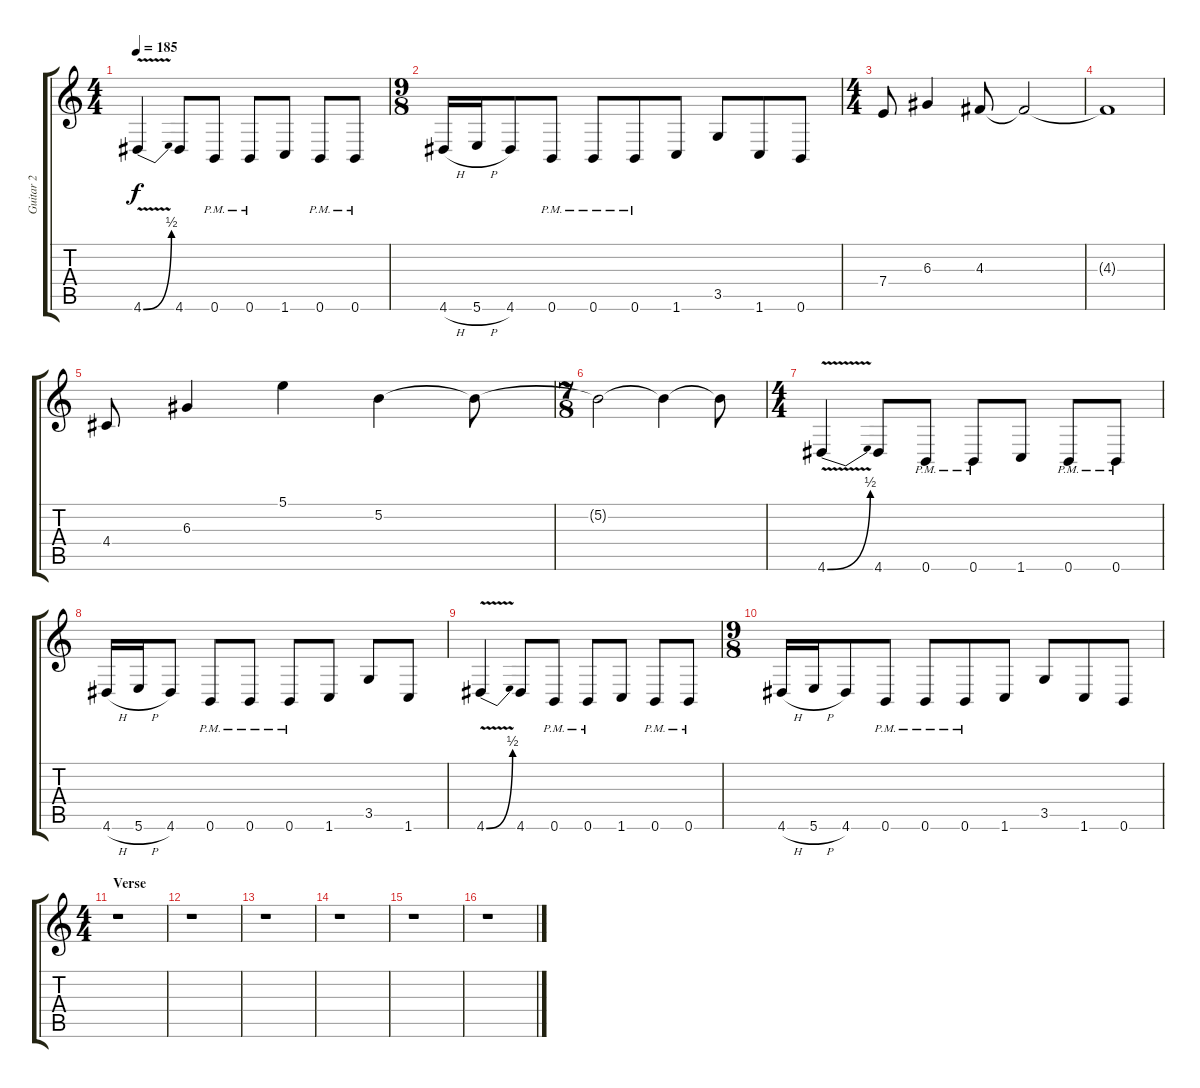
\track ("Guitar 2" "Guitar 2") {instrument distortionguitar}
\staff {score tabs}
\tuning (B3 Gb3 D3 A2 E2 B1) {hide}
\ts (4 4)
\tempo 185
\clef g2
\ks c
4.6{be (bend 0 0 60 2) v}.4{dy f} 4.6.8 0.6{pm}.8 0.6{pm}.8 1.6.8 0.6{pm}.8 0.6{pm}.8 |
\ts (9 8)
4.6{h}.16 5.6{h}.16 4.6.8 0.6{pm}.8 0.6{pm}.8 0.6{pm}.8 1.6.8 3.5.8 1.6.8 0.6.8 |
\ts (4 4)
7.4.8{volume 10 instrument electricguitarclean} 6.3.4 4.3.8 4.3{t}.2 |
4.3{t}.1 |
4.4.8 6.3.4 5.1.4 5.2.4 5.2{t}.8 |
\ts (7 8)
5.2{t}.2 5.2{t}.4 5.2{t}.8 |
\ts (4 4)
4.6{be (bend 0 0 60 2) v}.4{volume 13 instrument distortionguitar} 4.6.8 0.6{pm}.8 0.6{pm}.8 1.6.8 0.6{pm}.8 0.6{pm}.8 |
4.6{h}.16 5.6{h}.16 4.6.8 0.6{pm}.8 0.6{pm}.8 0.6{pm}.8 1.6.8 3.5.8 1.6.8 |
4.6{be (bend 0 0 60 2) v}.4 4.6.8 0.6{pm}.8 0.6{pm}.8 1.6.8 0.6{pm}.8 0.6{pm}.8 |
\ts (9 8)
4.6{h}.16 5.6{h}.16 4.6.8 0.6{pm}.8 0.6{pm}.8 0.6{pm}.8 1.6.8 3.5.8 1.6.8 0.6.8 |
\ts (4 4)
\section ("" "Verse")
r.1 |
r.1 |
r.1 |
r.1 |
r.1 |
r.1
